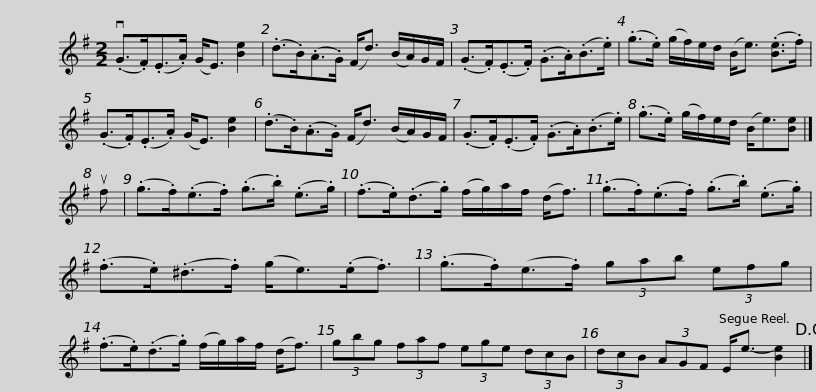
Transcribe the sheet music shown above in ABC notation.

X:1
L:1/8
M:2/2
I:linebreak $
K:Emin
V:1 treble
V:1
 (.vG>.F)(.E>.A) (G<E) [Be]2 | (.d>.B)(.A>.G) (F<d) (B/A/)G/F/ | (.G>.F)(.E>.F) (.G>.A)(.B>.e) | (.g>.e) (g/f/)e/d/ (B<e) (.[Be]>.f) |$ (.G>.F)(.E>.A) (G<E) [Be]2 | %5
 (.d>.B)(.A>.G) (F<d) (B/A/)G/F/ | (.G>.F)(.E>.F) (.G>.A)(.B>.e) | (.g>.e) (g/f/)e/d/ (B<e)[Be] |] uf |$ (.g>.f)(.e>.f) (.g>.b) (.e>.g) | %10
 (.f>.e)(.d>.g) (f/g/)a/f/ (d<f) | (.g>.f)(.e>.f) (.g>.b) (.e>.g) | (.f>.e)(.^d>.f) (g<e)(.e<.f) |$ (.g>.f)(e>.f) (3gab (3efg | (.f>.e)(.d>.g) (f/g/)a/f/ (d<f) | %15
 (3gbg (3faf (3ege (3dcB | (3dcB (3AGF E<e- [Be]2!D.C.! |] %17
